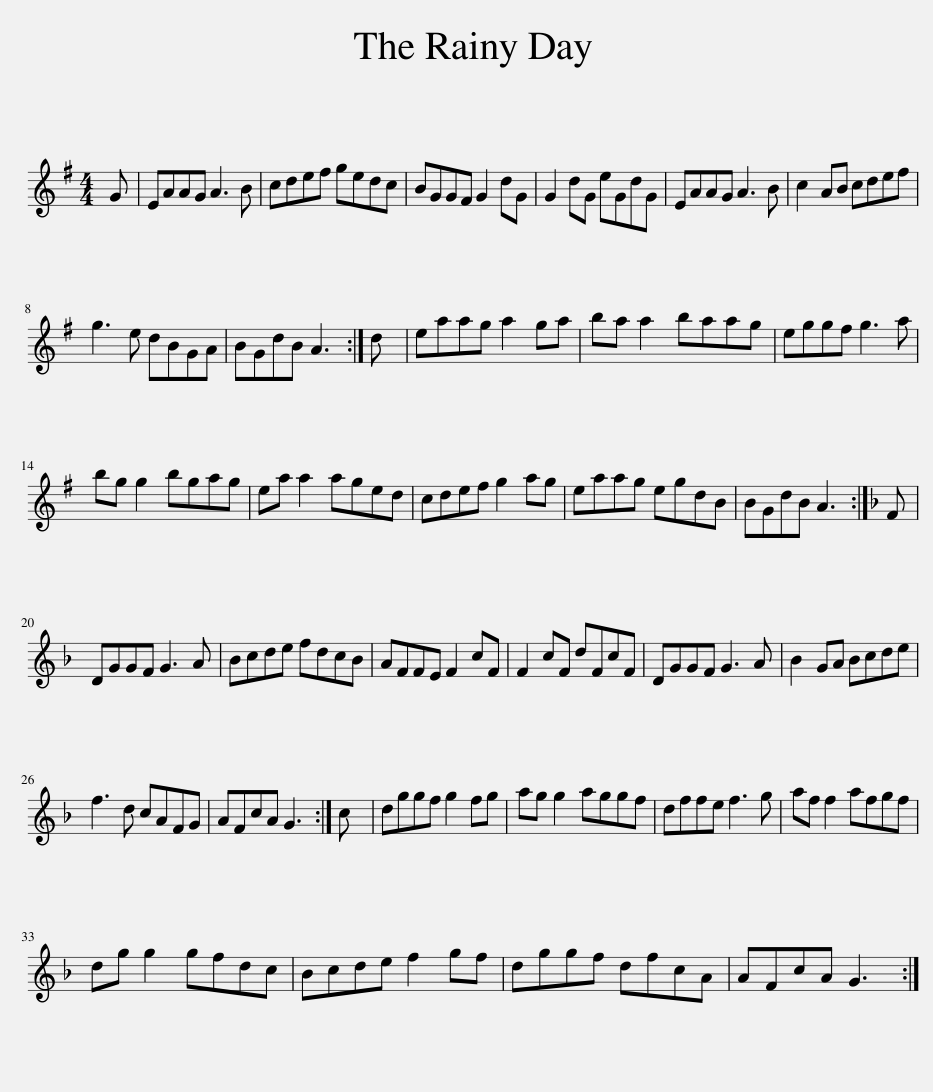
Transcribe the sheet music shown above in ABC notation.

X:1
L:1/8
M:4/4
I:linebreak $
K:G
V:1 treble
V:1
 G | EAAG A3 B | cdef gedc | BGGF G2 dG | G2 dG eGdG | %5
 EAAG A3 B | c2 AB cdef |$ g3 e dBGA | BGdB A3 :| d | %10
 eaag a2 ga | ba a2 baag | eggf g3 a |$ bg g2 bgag | ea a2 aged | %15
 cdef g2 ag | eaag egdB | BGdB A3 :|[K:F] F |$ DGGF G3 A | %20
 Bcde fdcB | AFFE F2 cF | F2 cF dFcF | DGGF G3 A | B2 GA Bcde |$ %25
 f3 d cAFG | AFcA G3 :| c | dggf g2 fg | ag g2 aggf | %30
 dffe f3 g | af f2 afgf |$ dg g2 gfdc | Bcde f2 gf | dggf dfcA | %35
 AFcA G3 :| %36
